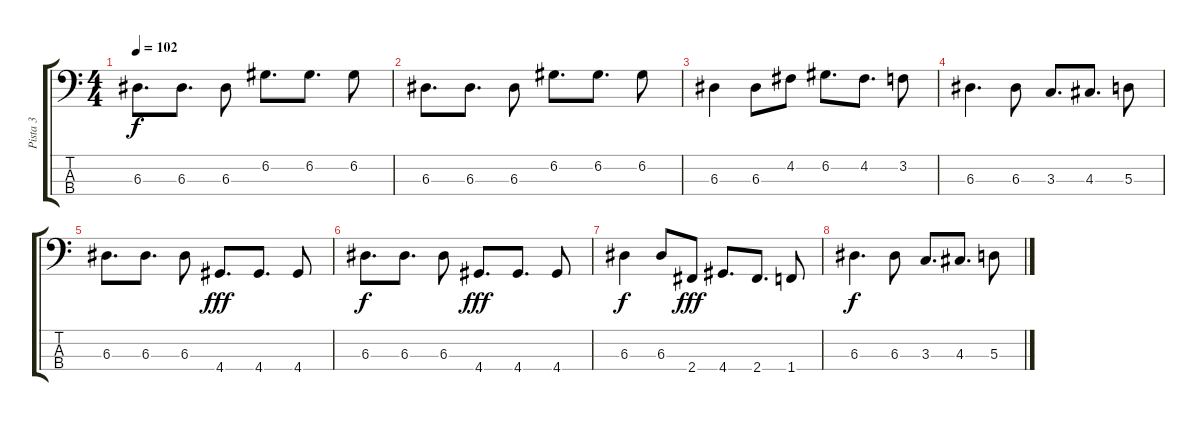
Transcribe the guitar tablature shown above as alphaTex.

\track ("Pista 3" "Pista 3") {instrument electricbasspick}
\staff {score tabs}
\tuning (G2 D2 A1 E1) {hide}
\ts (4 4)
\tempo 102
\clef f4
\ks c
6.3.8{d dy f} 6.3.8{d} 6.3.8 6.2.8{d} 6.2.8{d} 6.2.8 |
6.3.8{d} 6.3.8{d} 6.3.8 6.2.8{d} 6.2.8{d} 6.2.8 |
6.3.4 6.3.8 4.2.8 6.2.8{d} 4.2.8{d} 3.2.8 |
6.3.4{d} 6.3.8 3.3.8{d} 4.3.8{d} 5.3.8 |
6.3.8{d} 6.3.8{d} 6.3.8 4.4.8{d dy fff} 4.4.8{d} 4.4.8 |
6.3.8{d dy f} 6.3.8{d} 6.3.8 4.4.8{d dy fff} 4.4.8{d} 4.4.8 |
6.3.4{dy f} 6.3.8 2.4.8{dy fff} 4.4.8{d} 2.4.8{d} 1.4.8 |
6.3.4{d dy f} 6.3.8 3.3.8{d} 4.3.8{d} 5.3.8
